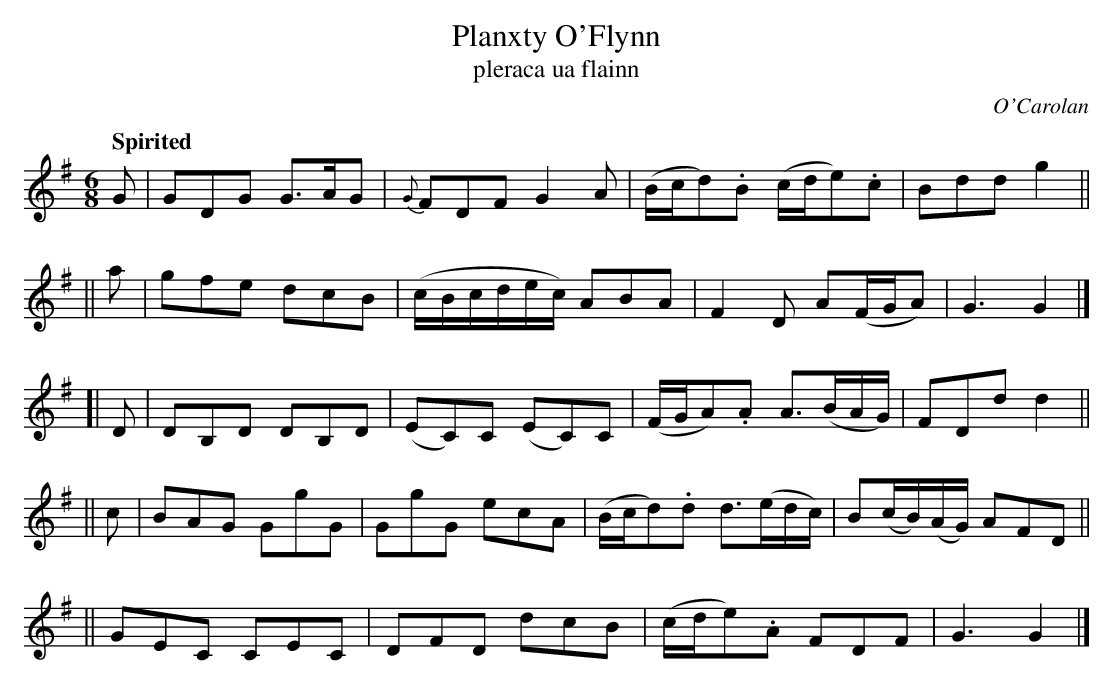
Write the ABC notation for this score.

X:1
T: Planxty O'Flynn
T: pleraca ua flainn
C: O'Carolan
Q: "Spirited"
M: 6/8
L: 1/8
K: G
   G | GDG G>AG | {G}FDF G2A | (B/c/d).B (c/d/e).c | Bdd g2 ||
|| a | gfe dcB | (c/B/c/d/e/c/) ABA | F2D A(F/G/A) | G3 G2 |]
[| D | DB,D DB,D | (EC)C (EC)C | (F/G/A).A A>(BA/G/) | FDd d2 ||
|| c | BAG GgG | GgG ecA | (B/c/d).d d>(ed/c/) | B(c/B/)(A/G/) AFD ||
||     GEC CEC | DFD dcB | (c/d/e).A FDF | G3 G2 |]
